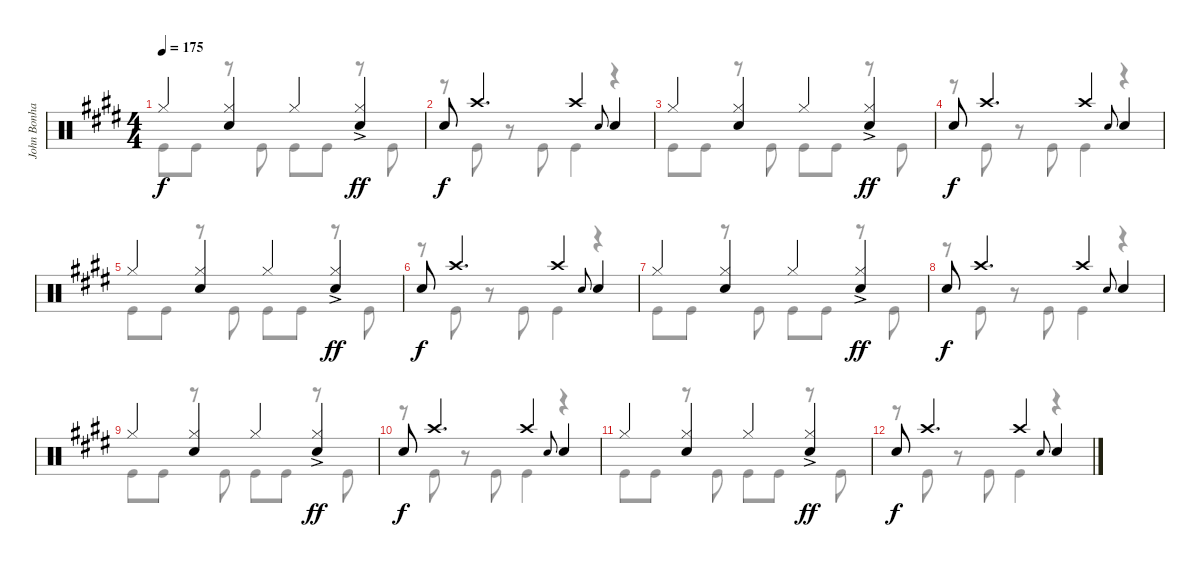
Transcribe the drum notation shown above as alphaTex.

\track ("John Bonham" "John Bonha") {instrument percussion}
\staff {score}
\articulation defaults
\voice
\ts (4 4)
\tempo 175
\clef neutral
\ks e "Hi-Hat (closed)".4{dy f}
("Hi-Hat (closed)" "Snare (hit) 2").4 "Hi-Hat (closed)".4 ("Hi-Hat (closed)"{ac} "Snare (hit) 2").4{dy ff} |
"Snare (hit) 2".8{dy f} "Crash high (hit)".4{d} "Crash high (hit)".4 "Snare (hit) 2"{h}.8{gr onbeat} "Snare (hit) 2".4 |
"Hi-Hat (closed)".4 ("Hi-Hat (closed)" "Snare (hit) 2").4 "Hi-Hat (closed)".4 ("Hi-Hat (closed)"{ac} "Snare (hit) 2").4{dy ff} |
"Snare (hit) 2".8{dy f} "Crash high (hit)".4{d} "Crash high (hit)".4 "Snare (hit) 2"{h}.8{gr onbeat} "Snare (hit) 2".4 |
"Hi-Hat (closed)".4 ("Hi-Hat (closed)" "Snare (hit) 2").4 "Hi-Hat (closed)".4 ("Hi-Hat (closed)"{ac} "Snare (hit) 2").4{dy ff} |
"Snare (hit) 2".8{dy f} "Crash high (hit)".4{d} "Crash high (hit)".4 "Snare (hit) 2"{h}.8{gr onbeat} "Snare (hit) 2".4 |
"Hi-Hat (closed)".4 ("Hi-Hat (closed)" "Snare (hit) 2").4 "Hi-Hat (closed)".4 ("Hi-Hat (closed)"{ac} "Snare (hit) 2").4{dy ff} |
"Snare (hit) 2".8{dy f} "Crash high (hit)".4{d} "Crash high (hit)".4 "Snare (hit) 2"{h}.8{gr onbeat} "Snare (hit) 2".4 |
"Hi-Hat (closed)".4 ("Hi-Hat (closed)" "Snare (hit) 2").4 "Hi-Hat (closed)".4 ("Hi-Hat (closed)"{ac} "Snare (hit) 2").4{dy ff} |
"Snare (hit) 2".8{dy f} "Crash high (hit)".4{d} "Crash high (hit)".4 "Snare (hit) 2"{h}.8{gr onbeat} "Snare (hit) 2".4 |
"Hi-Hat (closed)".4 ("Hi-Hat (closed)" "Snare (hit) 2").4 "Hi-Hat (closed)".4 ("Hi-Hat (closed)"{ac} "Snare (hit) 2").4{dy ff} |
"Snare (hit) 2".8{dy f} "Crash high (hit)".4{d} "Crash high (hit)".4 "Snare (hit) 2"{h}.8{gr onbeat} "Snare (hit) 2".4
\voice
\clef neutral
\ottava regular
\simile none
\ks e "Kick (hit)".8{dy f} "Kick (hit)".8
r.8 "Kick (hit)".8 "Kick (hit)".8 "Kick (hit)".8 r.8 "Kick (hit)".8 |
r.8 "Kick (hit)".8 r.8 "Kick (hit)".8 "Kick (hit)".4 r.4 |
"Kick (hit)".8 "Kick (hit)".8 r.8 "Kick (hit)".8 "Kick (hit)".8 "Kick (hit)".8 r.8 "Kick (hit)".8 |
r.8 "Kick (hit)".8 r.8 "Kick (hit)".8 "Kick (hit)".4 r.4 |
"Kick (hit)".8 "Kick (hit)".8 r.8 "Kick (hit)".8 "Kick (hit)".8 "Kick (hit)".8 r.8 "Kick (hit)".8 |
r.8 "Kick (hit)".8 r.8 "Kick (hit)".8 "Kick (hit)".4 r.4 |
"Kick (hit)".8 "Kick (hit)".8 r.8 "Kick (hit)".8 "Kick (hit)".8 "Kick (hit)".8 r.8 "Kick (hit)".8 |
r.8 "Kick (hit)".8 r.8 "Kick (hit)".8 "Kick (hit)".4 r.4 |
"Kick (hit)".8 "Kick (hit)".8 r.8 "Kick (hit)".8 "Kick (hit)".8 "Kick (hit)".8 r.8 "Kick (hit)".8 |
r.8 "Kick (hit)".8 r.8 "Kick (hit)".8 "Kick (hit)".4 r.4 |
"Kick (hit)".8 "Kick (hit)".8 r.8 "Kick (hit)".8 "Kick (hit)".8 "Kick (hit)".8 r.8 "Kick (hit)".8 |
r.8 "Kick (hit)".8 r.8 "Kick (hit)".8 "Kick (hit)".4 r.4
